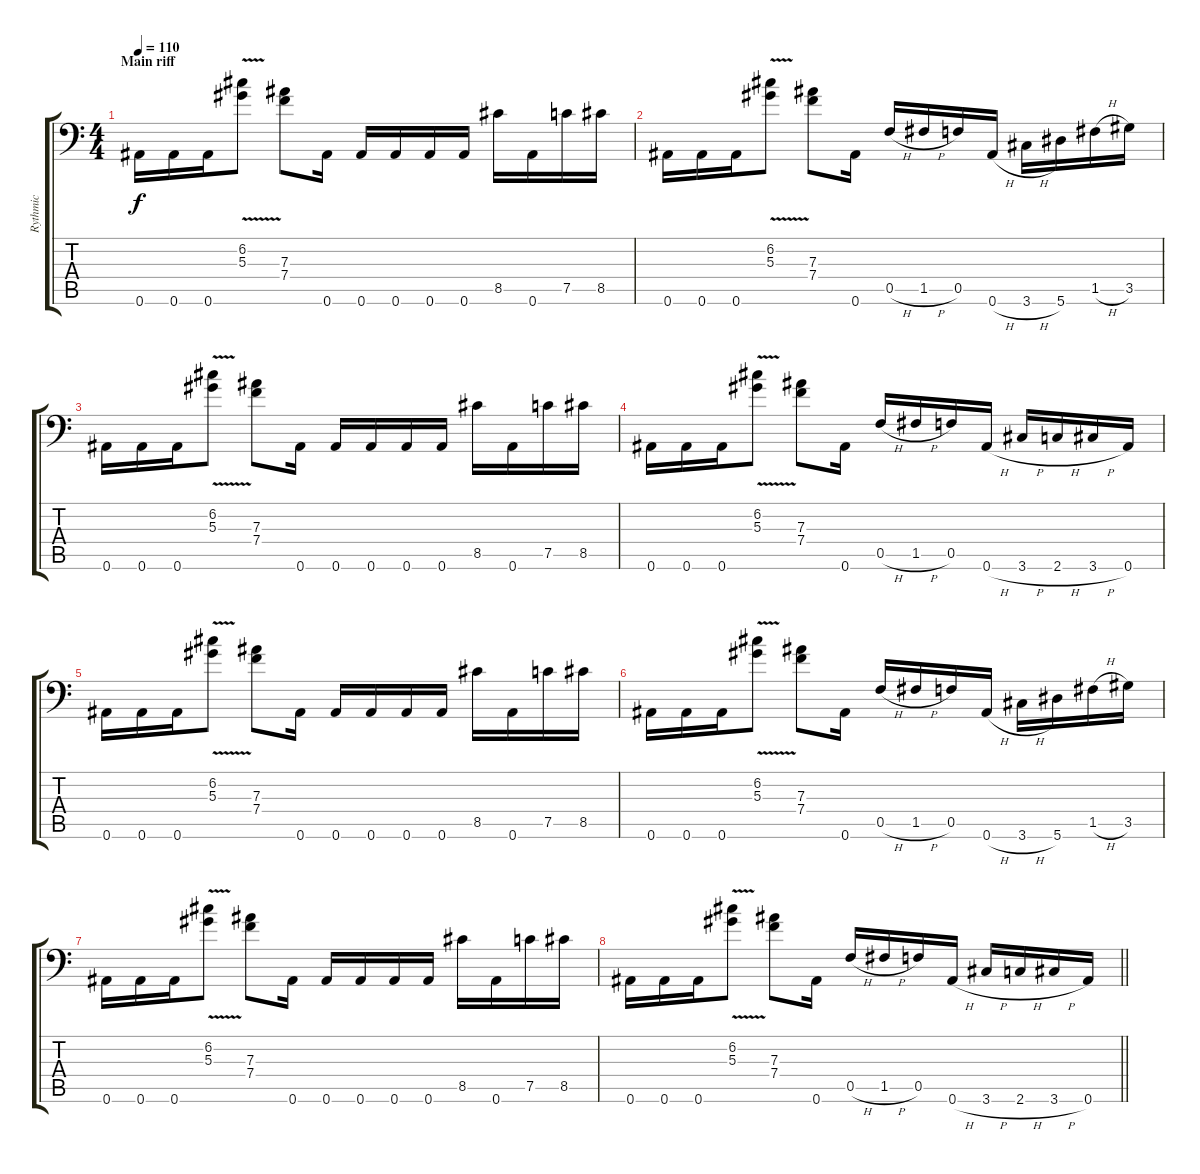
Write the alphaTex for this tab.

\track ("Rythmic" "Rythmic") {instrument distortionguitar}
\staff {score tabs}
\tuning (C4 G3 Eb3 Bb2 F2 Bb1) {hide}
\ts (4 4)
\section ("" "Main riff")
\tempo 110
\clef f4
\ks c
0.6.16{dy f} 0.6.16 0.6.16 (6.2{v} 5.3{v}).8 (7.3 7.4).8 0.6.16 0.6.16 0.6.16 0.6.16 0.6.16 8.5.16 0.6.16 7.5.16 8.5.16 |
0.6.16 0.6.16 0.6.16 (6.2{v} 5.3{v}).8 (7.3 7.4).8 0.6.16 0.5{h}.16 1.5{h}.16 0.5.16 0.6{h}.16 3.6{h}.16 5.6.16 1.5{h}.16 3.5.16 |
0.6.16 0.6.16 0.6.16 (6.2{v} 5.3{v}).8 (7.3 7.4).8 0.6.16 0.6.16 0.6.16 0.6.16 0.6.16 8.5.16 0.6.16 7.5.16 8.5.16 |
0.6.16 0.6.16 0.6.16 (6.2{v} 5.3{v}).8 (7.3 7.4).8 0.6.16 0.5{h}.16 1.5{h}.16 0.5.16 0.6{h}.16 3.6{h}.16 2.6{h}.16 3.6{h}.16 0.6.16 |
0.6.16 0.6.16 0.6.16 (6.2{v} 5.3{v}).8 (7.3 7.4).8 0.6.16 0.6.16 0.6.16 0.6.16 0.6.16 8.5.16 0.6.16 7.5.16 8.5.16 |
0.6.16 0.6.16 0.6.16 (6.2{v} 5.3{v}).8 (7.3 7.4).8 0.6.16 0.5{h}.16 1.5{h}.16 0.5.16 0.6{h}.16 3.6{h}.16 5.6.16 1.5{h}.16 3.5.16 |
0.6.16 0.6.16 0.6.16 (6.2{v} 5.3{v}).8 (7.3 7.4).8 0.6.16 0.6.16 0.6.16 0.6.16 0.6.16 8.5.16 0.6.16 7.5.16 8.5.16 |
\barLineRight lightlight
0.6.16 0.6.16 0.6.16 (6.2{v} 5.3{v}).8 (7.3 7.4).8 0.6.16 0.5{h}.16 1.5{h}.16 0.5.16 0.6{h}.16 3.6{h}.16 2.6{h}.16 3.6{h}.16 0.6.16
